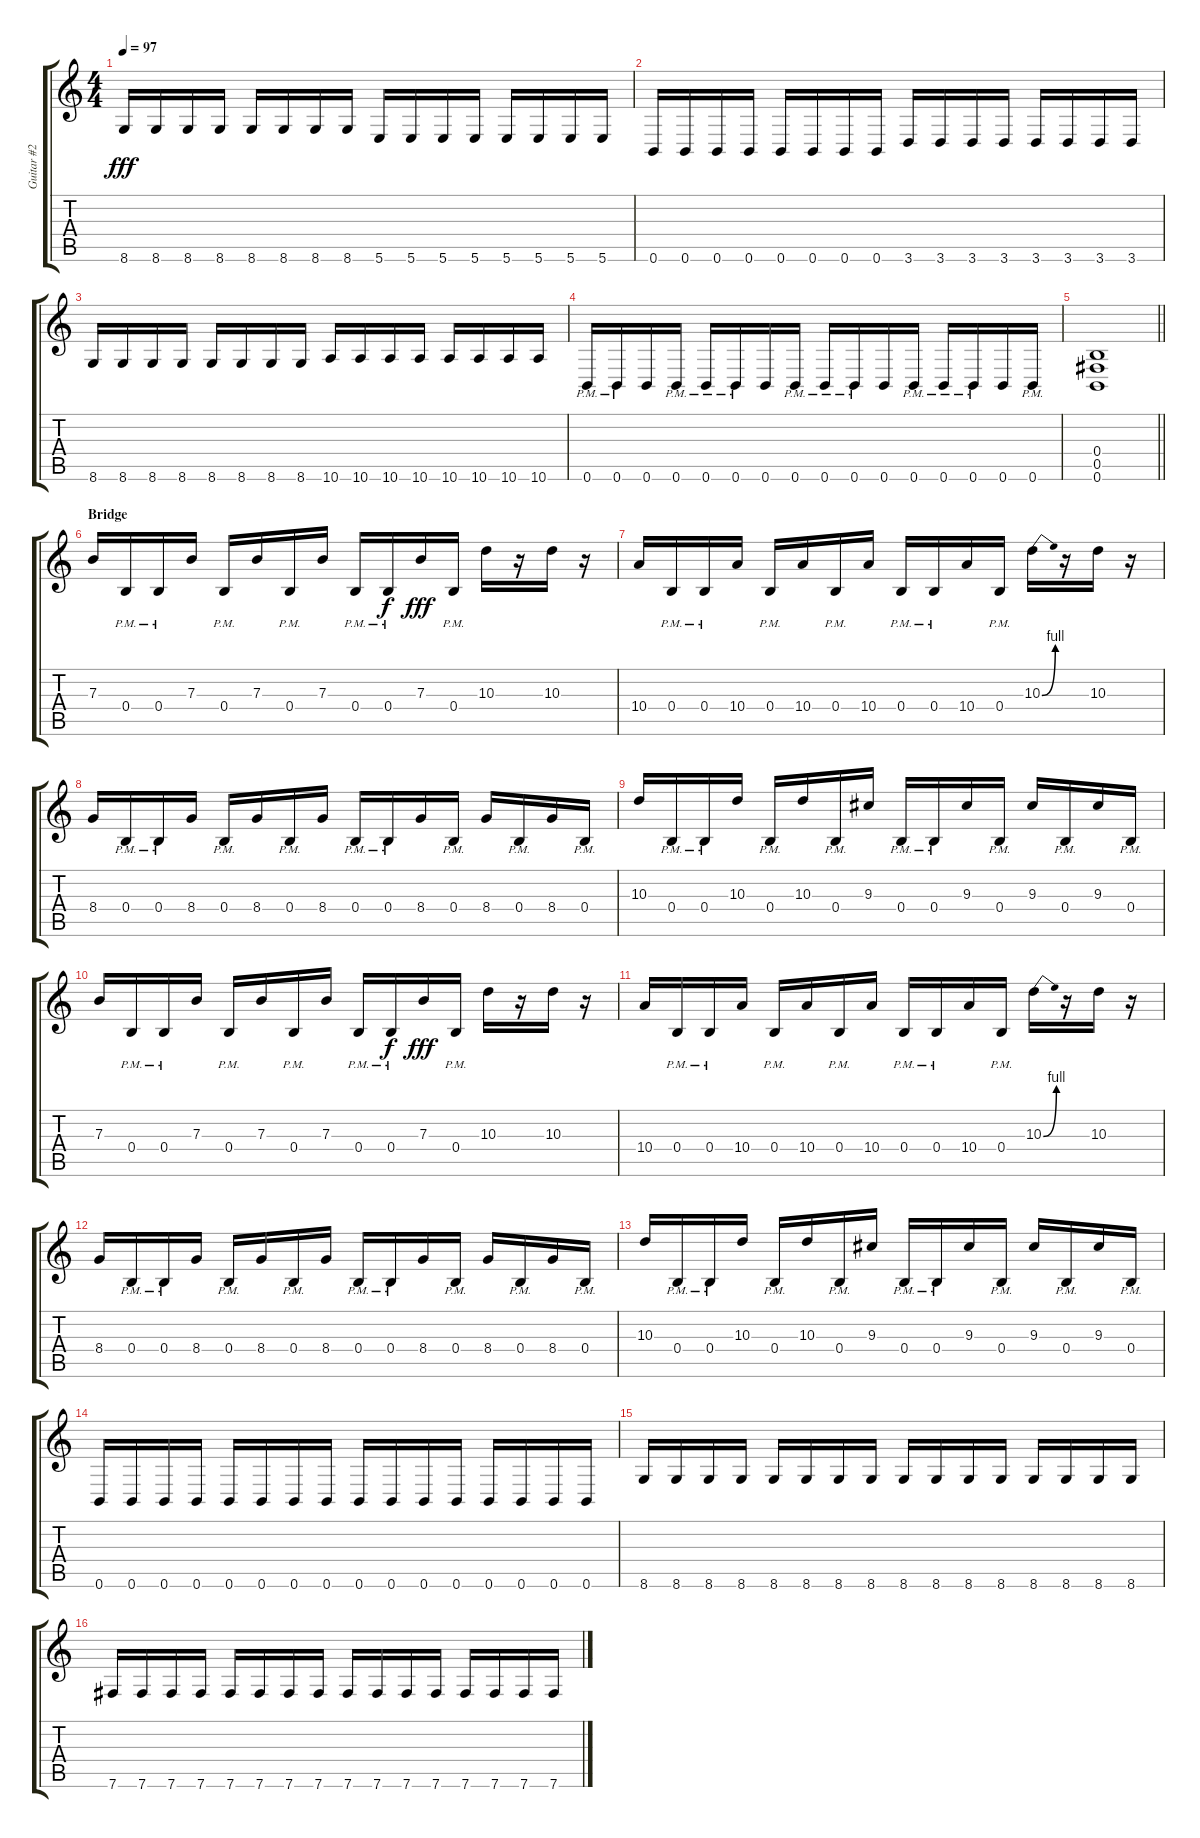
\track ("Guitar #2" "Guitar #2") {instrument distortionguitar}
\staff {score tabs}
\tuning (Db4 Ab3 E3 B2 Gb2 B1) {hide}
\ts (4 4)
\tempo 97
\clef g2
\ks c
8.6.16{dy fff} 8.6.16 8.6.16 8.6.16 8.6.16 8.6.16 8.6.16 8.6.16 5.6.16 5.6.16 5.6.16 5.6.16 5.6.16 5.6.16 5.6.16 5.6.16 |
0.6.16 0.6.16 0.6.16 0.6.16 0.6.16 0.6.16 0.6.16 0.6.16 3.6.16 3.6.16 3.6.16 3.6.16 3.6.16 3.6.16 3.6.16 3.6.16 |
8.6.16 8.6.16 8.6.16 8.6.16 8.6.16 8.6.16 8.6.16 8.6.16 10.6.16 10.6.16 10.6.16 10.6.16 10.6.16 10.6.16 10.6.16 10.6.16 |
0.6{pm}.16 0.6{pm}.16 0.6.16 0.6{pm}.16 0.6{pm}.16 0.6{pm}.16 0.6.16 0.6{pm}.16 0.6{pm}.16 0.6{pm}.16 0.6.16 0.6{pm}.16 0.6{pm}.16 0.6{pm}.16 0.6.16 0.6{pm}.16 |
\barLineRight lightlight
(0.4 0.5 0.6).1 |
\section ("" "Bridge")
7.3.16 0.4{pm}.16 0.4{pm}.16 7.3.16 0.4{pm}.16 7.3.16 0.4{pm}.16 7.3.16 0.4{pm}.16 0.4{pm}.16{dy f} 7.3.16{dy fff} 0.4{pm}.16 10.3.16 r.16 10.3.16 r.16 |
10.4.16 0.4{pm}.16 0.4{pm}.16 10.4.16 0.4{pm}.16 10.4.16 0.4{pm}.16 10.4.16 0.4{pm}.16 0.4{pm}.16 10.4.16 0.4{pm}.16 10.3{be (bend 0 0 60 4)}.16 r.16 10.3.16 r.16 |
8.4.16 0.4{pm}.16 0.4{pm}.16 8.4.16 0.4{pm}.16 8.4.16 0.4{pm}.16 8.4.16 0.4{pm}.16 0.4{pm}.16 8.4.16 0.4{pm}.16 8.4.16 0.4{pm}.16 8.4.16 0.4{pm}.16 |
10.3.16 0.4{pm}.16 0.4{pm}.16 10.3.16 0.4{pm}.16 10.3.16 0.4{pm}.16 9.3.16 0.4{pm}.16 0.4{pm}.16 9.3.16 0.4{pm}.16 9.3.16 0.4{pm}.16 9.3.16 0.4{pm}.16 |
7.3.16 0.4{pm}.16 0.4{pm}.16 7.3.16 0.4{pm}.16 7.3.16 0.4{pm}.16 7.3.16 0.4{pm}.16 0.4{pm}.16{dy f} 7.3.16{dy fff} 0.4{pm}.16 10.3.16 r.16 10.3.16 r.16 |
10.4.16 0.4{pm}.16 0.4{pm}.16 10.4.16 0.4{pm}.16 10.4.16 0.4{pm}.16 10.4.16 0.4{pm}.16 0.4{pm}.16 10.4.16 0.4{pm}.16 10.3{be (bend 0 0 60 4)}.16 r.16 10.3.16 r.16 |
8.4.16 0.4{pm}.16 0.4{pm}.16 8.4.16 0.4{pm}.16 8.4.16 0.4{pm}.16 8.4.16 0.4{pm}.16 0.4{pm}.16 8.4.16 0.4{pm}.16 8.4.16 0.4{pm}.16 8.4.16 0.4{pm}.16 |
10.3.16 0.4{pm}.16 0.4{pm}.16 10.3.16 0.4{pm}.16 10.3.16 0.4{pm}.16 9.3.16 0.4{pm}.16 0.4{pm}.16 9.3.16 0.4{pm}.16 9.3.16 0.4{pm}.16 9.3.16 0.4{pm}.16 |
0.6.16 0.6.16 0.6.16 0.6.16 0.6.16 0.6.16 0.6.16 0.6.16 0.6.16 0.6.16 0.6.16 0.6.16 0.6.16 0.6.16 0.6.16 0.6.16 |
8.6.16 8.6.16 8.6.16 8.6.16 8.6.16 8.6.16 8.6.16 8.6.16 8.6.16 8.6.16 8.6.16 8.6.16 8.6.16 8.6.16 8.6.16 8.6.16 |
7.6.16 7.6.16 7.6.16 7.6.16 7.6.16 7.6.16 7.6.16 7.6.16 7.6.16 7.6.16 7.6.16 7.6.16 7.6.16 7.6.16 7.6.16 7.6.16
